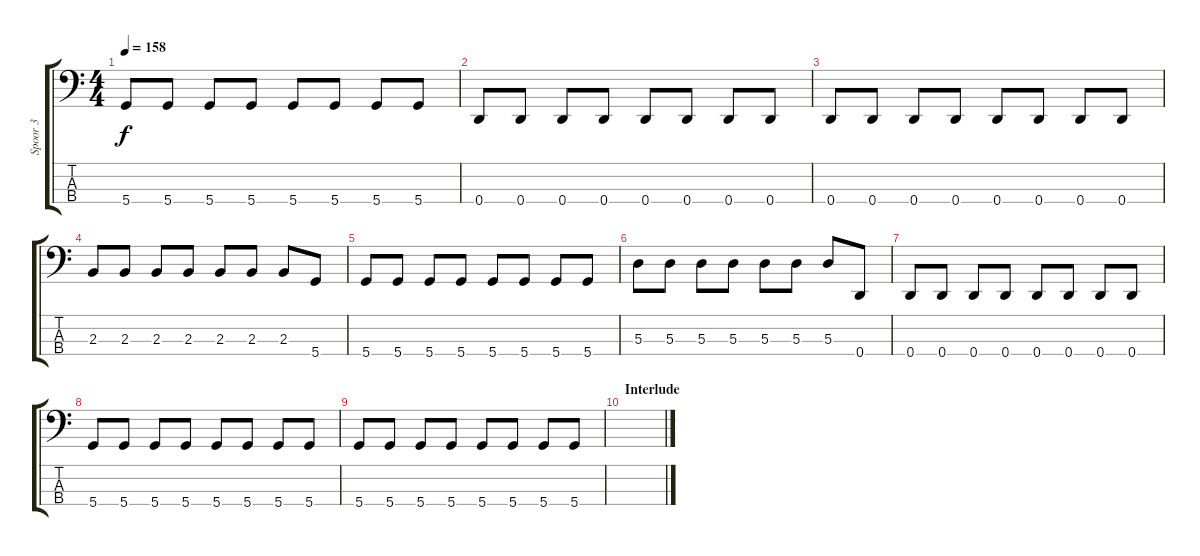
\track ("Spoor 3" "Spoor 3") {instrument electricbasspick}
\staff {score tabs}
\tuning (G2 D2 A1 D1) {hide}
\ts (4 4)
\tempo 158
\clef f4
\ks c
5.4.8{dy f} 5.4.8 5.4.8 5.4.8 5.4.8 5.4.8 5.4.8 5.4.8 |
0.4.8 0.4.8 0.4.8 0.4.8 0.4.8 0.4.8 0.4.8 0.4.8 |
0.4.8 0.4.8 0.4.8 0.4.8 0.4.8 0.4.8 0.4.8 0.4.8 |
2.3.8 2.3.8 2.3.8 2.3.8 2.3.8 2.3.8 2.3.8 5.4.8 |
5.4.8 5.4.8 5.4.8 5.4.8 5.4.8 5.4.8 5.4.8 5.4.8 |
5.3.8 5.3.8 5.3.8 5.3.8 5.3.8 5.3.8 5.3.8 0.4.8 |
0.4.8 0.4.8 0.4.8 0.4.8 0.4.8 0.4.8 0.4.8 0.4.8 |
5.4.8 5.4.8 5.4.8 5.4.8 5.4.8 5.4.8 5.4.8 5.4.8 |
5.4.8 5.4.8 5.4.8 5.4.8 5.4.8 5.4.8 5.4.8 5.4.8 |
\section ("" "Interlude")
